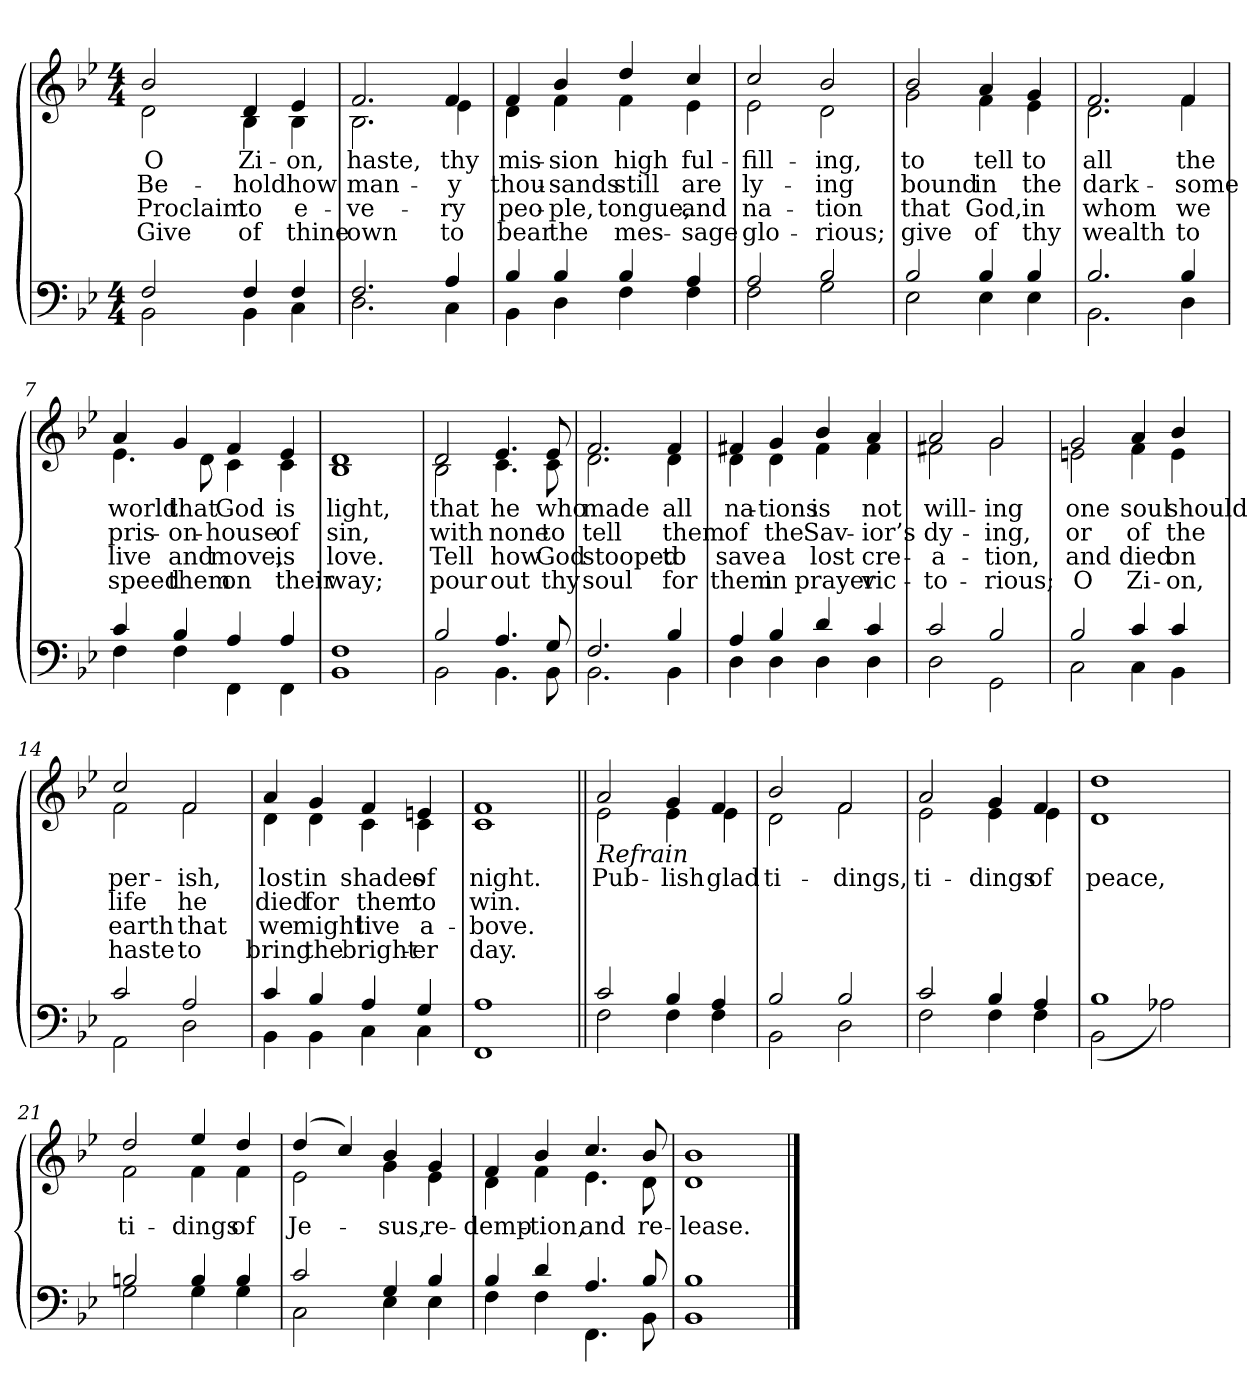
**kern	**kern	**text	**text	**text	**text
*part2	*part1	*part1	*part1	*part1	*part1
*staff2	*staff1	*staff1	*staff1	*staff1	*staff1
*clefF4	*clefG2	*	*	*	*
*k[b-e-]	*k[b-e-]	*	*	*	*
*M4/4	*M4/4	*	*	*	*
=1	=1	=1	=1	=1	=1
*^	*	*	*	*	*
!	!	!LO:TX:b:i:t=Verse	!	!	!	!
!	!	!	!LO:LY:b	!LO:LY:b	!LO:LY:b	!LO:LY:b
*	*	*^	*	*	*	*
2F/	2BB-\	2b-/	2d\	O	Be-	Proclaim	Give
!	!	!	!	!LO:LY:b	!LO:LY:b	!LO:LY:b	!LO:LY:b
4F/	4BB-\	4d/	4B-\	Zi-	-hold	to	of
!	!	!	!	!LO:LY:b	!LO:LY:b	!LO:LY:b	!LO:LY:b
4F/	4C\	4e-/	4B-\	-on,	how	e-	thine
=2	=2	=2	=2	=2	=2	=2	=2
!	!	!	!	!LO:LY:b	!LO:LY:b	!LO:LY:b	!LO:LY:b
2.F/	2.D\	2.f/	2.B-\	haste,	man-	-ve-	own
!	!	!	!	!LO:LY:b	!LO:LY:b	!LO:LY:b	!LO:LY:b
4A/	4C\	4f/	4e-\	thy	-y	-ry	to
=3	=3	=3	=3	=3	=3	=3	=3
!	!	!	!	!LO:LY:b	!LO:LY:b	!LO:LY:b	!LO:LY:b
4B-/	4BB-\	4f/	4d\	mis-	thou-	peo-	bear
!	!	!	!	!LO:LY:b	!LO:LY:b	!LO:LY:b	!LO:LY:b
4B-/	4D\	4b-/	4f\	-sion	-sands	-ple,	the
!	!	!	!	!LO:LY:b	!LO:LY:b	!LO:LY:b	!LO:LY:b
4B-/	4F\	4dd/	4f\	high	still	tongue,	mes-
!	!	!	!	!LO:LY:b	!LO:LY:b	!LO:LY:b	!LO:LY:b
4A/	4F\	4cc/	4e-\	ful-	are	and	-sage
=4	=4	=4	=4	=4	=4	=4	=4
!	!	!	!	!LO:LY:b	!LO:LY:b	!LO:LY:b	!LO:LY:b
2A/	2F\	2cc/	2e-\	-fill-	ly-	na-	glo-
!	!	!	!	!LO:LY:b	!LO:LY:b	!LO:LY:b	!LO:LY:b
2B-/	2G\	2b-/	2d\	-ing,	-ing	-tion	-rious;
!!LO:LB:g=z	!!
=5	=5	=5	=5	=5	=5	=5	=5
!	!	!	!	!LO:LY:b	!LO:LY:b	!LO:LY:b	!LO:LY:b
2B-/	2E-\	2b-/	2g\	to	bound	that	give
!	!	!	!	!LO:LY:b	!LO:LY:b	!LO:LY:b	!LO:LY:b
4B-/	4E-\	4a/	4f\	tell	in	God,	of
!	!	!	!	!LO:LY:b	!LO:LY:b	!LO:LY:b	!LO:LY:b
4B-/	4E-\	4g/	4e-\	to	the	in	thy
=6	=6	=6	=6	=6	=6	=6	=6
!	!	!	!	!LO:LY:b	!LO:LY:b	!LO:LY:b	!LO:LY:b
2.B-/	2.BB-\	2.f/	2.d\	all	dark-	whom	wealth
!	!	!	!	!LO:LY:b	!LO:LY:b	!LO:LY:b	!LO:LY:b
4B-/	4D\	4f/	4f\	the	-some	we	to
=7	=7	=7	=7	=7	=7	=7	=7
!	!	!	!	!LO:LY:b	!LO:LY:b	!LO:LY:b	!LO:LY:b
4c/	4F\	4a/	4.e-\	world	pris-	live	speed
!	!	!	!	!LO:LY:b	!LO:LY:b	!LO:LY:b	!LO:LY:b
4B-/	4F\	4g/	.	that	-on-	and	them
.	.	.	8d\	.	.	.	.
!	!	!	!	!LO:LY:b	!LO:LY:b	!LO:LY:b	!LO:LY:b
4A/	4FF\	4f/	4c\	God	-house	move,	on
!	!	!	!	!LO:LY:b	!LO:LY:b	!LO:LY:b	!LO:LY:b
4A/	4FF\	4e-/	4c\	is	of	is	their
=8	=8	=8	=8	=8	=8	=8	=8
!	!	!	!	!LO:LY:b	!LO:LY:b	!LO:LY:b	!LO:LY:b
1F	1BB-	1d	1B-	light,	sin,	love.	way;
!!LO:LB:g=z	!!
=9	=9	=9	=9	=9	=9	=9	=9
!	!	!	!	!LO:LY:b	!LO:LY:b	!LO:LY:b	!LO:LY:b
2B-/	2BB-\	2d/	2B-\	that	with	Tell	pour
!	!	!	!	!LO:LY:b	!LO:LY:b	!LO:LY:b	!LO:LY:b
4.A/	4.BB-\	4.e-/	4.c\	he	none	how	out
!	!	!	!	!LO:LY:b	!LO:LY:b	!LO:LY:b	!LO:LY:b
8G/	8BB-\	8e-/	8c\	who	to	God	thy
=10	=10	=10	=10	=10	=10	=10	=10
!	!	!	!	!LO:LY:b	!LO:LY:b	!LO:LY:b	!LO:LY:b
2.F/	2.BB-\	2.f/	2.d\	made	tell	stooped	soul
!	!	!	!	!LO:LY:b	!LO:LY:b	!LO:LY:b	!LO:LY:b
4B-/	4BB-\	4f/	4d\	all	them	to	for
=11	=11	=11	=11	=11	=11	=11	=11
!	!	!	!	!LO:LY:b	!LO:LY:b	!LO:LY:b	!LO:LY:b
4A/	4D\	4f#X/	4d\	na-	of	save	them
!	!	!	!	!LO:LY:b	!LO:LY:b	!LO:LY:b	!LO:LY:b
4B-/	4D\	4g/	4d\	-tions	the	a	in
!	!	!	!	!LO:LY:b	!LO:LY:b	!LO:LY:b	!LO:LY:b
4d/	4D\	4b-/	4f#i\	is	Sav-	lost	prayer
!	!	!	!	!LO:LY:b	!LO:LY:b	!LO:LY:b	!LO:LY:b
4c/	4D\	4a/	4f#\	not	-ior’s	cre-	vic-
=12	=12	=12	=12	=12	=12	=12	=12
!	!	!	!	!LO:LY:b	!LO:LY:b	!LO:LY:b	!LO:LY:b
2c/	2D\	2a/	2f#X\	will-	dy-	-a-	-to-
!	!	!	!	!LO:LY:b	!LO:LY:b	!LO:LY:b	!LO:LY:b
2B-/	2GG\	2g/	2g\	-ing	-ing,	-tion,	-rious;
!!LO:LB:g=z	!!
=13	=13	=13	=13	=13	=13	=13	=13
!	!	!	!	!LO:LY:b	!LO:LY:b	!LO:LY:b	!LO:LY:b
2B-/	2C\	2g/	2en\	one	or	and	O
!	!	!	!	!LO:LY:b	!LO:LY:b	!LO:LY:b	!LO:LY:b
4c/	4C\	4a/	4f\	soul	of	died	Zi-
!	!	!	!	!LO:LY:b	!LO:LY:b	!LO:LY:b	!LO:LY:b
4c/	4BB-\	4b-/	4e\	should	the	on	-on,
=14	=14	=14	=14	=14	=14	=14	=14
!	!	!	!	!LO:LY:b	!LO:LY:b	!LO:LY:b	!LO:LY:b
2c/	2AA\	2cc/	2f\	per-	life	earth	haste
!	!	!	!	!LO:LY:b	!LO:LY:b	!LO:LY:b	!LO:LY:b
2A/	2D\	2f/	2f\	-ish,	he	that	to
=15	=15	=15	=15	=15	=15	=15	=15
!	!	!	!	!LO:LY:b	!LO:LY:b	!LO:LY:b	!LO:LY:b
4c/	4BB-\	4a/	4d\	lost	died	we	bring
!	!	!	!	!LO:LY:b	!LO:LY:b	!LO:LY:b	!LO:LY:b
4B-/	4BB-\	4g/	4d\	in	for	might	the
!	!	!	!	!LO:LY:b	!LO:LY:b	!LO:LY:b	!LO:LY:b
4A/	4C\	4f/	4c\	shades	them	live	bright-
!	!	!	!	!LO:LY:b	!LO:LY:b	!LO:LY:b	!LO:LY:b
4G/	4C\	4en/	4c\	of	to	a-	-er
=16	=16	=16	=16	=16	=16	=16	=16
!	!	!	!	!LO:LY:b	!LO:LY:b	!LO:LY:b	!LO:LY:b
1A	1FF	1f	1c	night.	win.	-bove.	day.
!!LO:LB:g=z	!!
=17||	=17||	=17||	=17||	=17||	=17||	=17||	=17||
!	!	!LO:TX:b:i:t=Refrain	!	!	!	!	!
!	!	!	!	!LO:LY:b	!	!	!
2c/	2F\	2a/	2e-i\	Pub-	.	.	.
!	!	!	!	!LO:LY:b	!	!	!
4B-/	4F\	4g/	4e-\	-lish	.	.	.
!	!	!	!	!LO:LY:b	!	!	!
4A/	4F\	4f/	4e-\	glad	.	.	.
=18	=18	=18	=18	=18	=18	=18	=18
!	!	!	!	!LO:LY:b	!	!	!
2B-/	2BB-\	2b-/	2d\	ti-	.	.	.
!	!	!	!	!LO:LY:b	!	!	!
2B-/	2D\	2f/	2f\	-dings,	.	.	.
=19	=19	=19	=19	=19	=19	=19	=19
!	!	!	!	!LO:LY:b	!	!	!
2c/	2F\	2a/	2e-\	ti-	.	.	.
!	!	!	!	!LO:LY:b	!	!	!
4B-/	4F\	4g/	4e-\	-dings	.	.	.
!	!	!	!	!LO:LY:b	!	!	!
4A/	4F\	4f/	4e-\	of	.	.	.
=20	=20	=20	=20	=20	=20	=20	=20
!	!	!	!	!LO:LY:b	!	!	!
1B-	(<2BB-\	1dd	1d	peace,	.	.	.
.	2A-X\)	.	.	.	.	.	.
!!LO:LB:g=z	!!
=21	=21	=21	=21	=21	=21	=21	=21
!	!	!	!	!LO:LY:b	!	!	!
2Bn/	2G\	2dd/	2f\	ti-	.	.	.
!	!	!	!	!LO:LY:b	!	!	!
4B/	4G\	4ee-/	4f\	-dings	.	.	.
!	!	!	!	!LO:LY:b	!	!	!
4B/	4G\	4dd/	4f\	of	.	.	.
=22	=22	=22	=22	=22	=22	=22	=22
!	!	!	!	!LO:LY:b	!	!	!
2c/	2C\	(>4dd/	2e-\	Je-	.	.	.
.	.	4cc/)	.	.	.	.	.
!	!	!	!	!LO:LY:b	!	!	!
4G/	4E-\	4b-/	4g\	-sus,	.	.	.
!	!	!	!	!LO:LY:b	!	!	!
4B-/	4E-\	4g/	4e-\	re-	.	.	.
=23	=23	=23	=23	=23	=23	=23	=23
!	!	!	!	!LO:LY:b	!	!	!
4B-/	4F\	4f/	4d\	-demp-	.	.	.
!	!	!	!	!LO:LY:b	!	!	!
4d/	4F\	4b-/	4f\	-tion,	.	.	.
!	!	!	!	!LO:LY:b	!	!	!
4.A/	4.FF\	4.cc/	4.e-\	and	.	.	.
!	!	!	!	!LO:LY:b	!	!	!
8B-/	8BB-\	8b-/	8d\	re-	.	.	.
=24	=24	=24	=24	=24	=24	=24	=24
!	!	!	!	!LO:LY:b	!	!	!
1B-	1BB-	1b-	1d	-lease.	.	.	.
*v	*v	*	*	*	*	*	*
*	*v	*v	*	*	*	*
==	==	==	==	==	==
*-	*-	*-	*-	*-	*-
